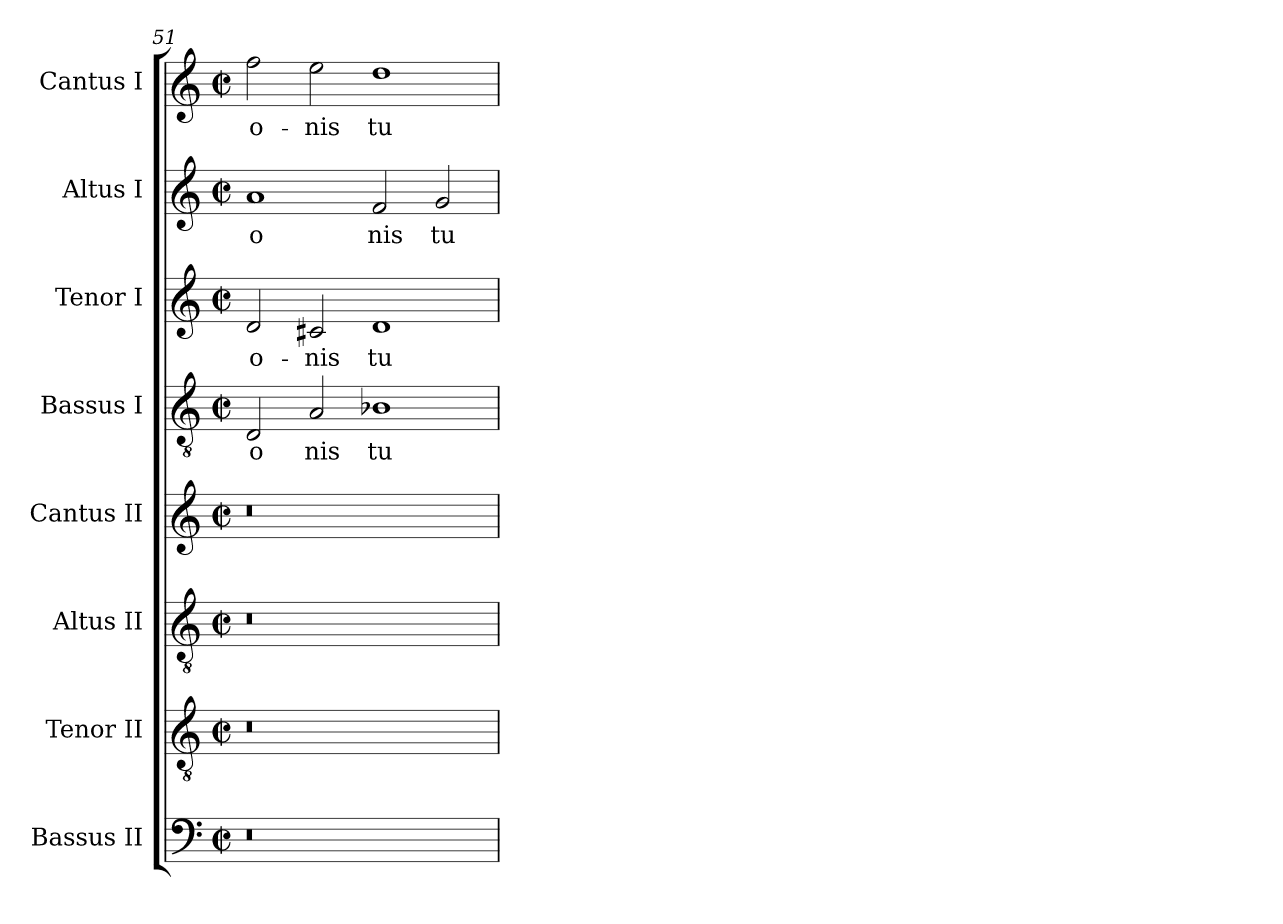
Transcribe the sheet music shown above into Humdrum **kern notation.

**kern	**kern	**kern	**kern	**kern	**text	**kern	**text	**kern	**text	**kern	**text
*part8	*part7	*part6	*part5	*part4	*part4	*part3	*part3	*part2	*part2	*part1	*part1
*staff8	*staff7	*staff6	*staff5	*staff4	*staff4	*staff3	*staff3	*staff2	*staff2	*staff1	*staff1
*I"Bassus II	*I"Tenor II	*I"Altus II	*I"Cantus II	*I"Bassus I	*	*I"Tenor I	*	*I"Altus I	*	*I"Cantus I	*
*clefF4	*clefGv2	*clefGv2	*clefG2	*clefGv2	*	*clefG2	*	*clefG2	*	*clefG2	*
*k[]	*k[]	*k[]	*k[]	*k[]	*	*k[]	*	*k[]	*	*k[]	*
*C:	*C:	*C:	*C:	*C:	*	*C:	*	*C:	*	*C:	*
*M2/2	*M2/2	*M2/2	*M2/2	*M2/2	*	*M2/2	*	*M2/2	*	*M2/2	*
*met(c|)	*met(c|)	*met(c|)	*met(c|)	*met(c|)	*	*met(c|)	*	*met(c|)	*	*met(c|)	*
=51	=51	=51	=51	=51	=51	=51	=51	=51	=51	=51	=51
!	!	!	!	!	!LO:LY:b:cj	!	!LO:LY:b:cj	!	!LO:LY:b:cj	!	!LO:LY:b:cj
0r	0r	0r	0r	2D/	o	2d/	-o-	1a	o	2ff\	-o-
!	!	!	!	!	!LO:LY:b:cj	!	!LO:LY:b:cj	!	!	!	!LO:LY:b:cj
.	.	.	.	2A/	nis	2c#X/	-nis	.	.	2ee\	-nis
!	!	!	!	!	!LO:LY:b:cj	!	!LO:LY:b:cj	!	!LO:LY:b:cj	!	!LO:LY:b:cj
.	.	.	.	1B-X	tu	1d	tu-	2f/	nis	1dd	tu-
!	!	!	!	!	!	!	!	!	!LO:LY:b:cj	!	!
.	.	.	.	.	.	.	.	2g/	tu	.	.
=	=	=	=	=	=	=	=	=	=	=	=
*-	*-	*-	*-	*-	*-	*-	*-	*-	*-	*-	*-
